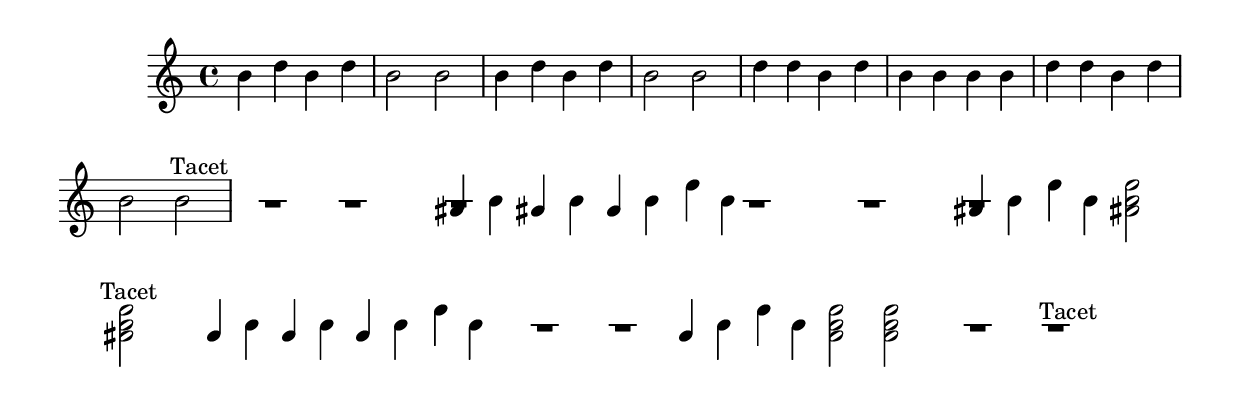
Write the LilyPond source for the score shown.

%% -*- coding: utf-8 -*-
\version "2.16.0"

%%\header { texidoc="1 - Primeira Nota"}

\relative c'' {

  \override Staff.TimeSignature #'style = #'()
  \time 4/4 
  \override Score.BarNumber #'transparent = ##t
  \override Score.RehearsalMark #'font-size = #-2


  %% CAVAQUINHO - BANJO
  \tag #'cv {
    
    b4 d b d
    b2 b
    b4 d b d
    b2 b
    d4 d b d
    b b b b
    d d b d
    b2 b
    
  }

  %% BANDOLIM
  \tag #'bd {

    \override Staff.Clef #'transparent = ##t
    \override Staff.TimeSignature #'transparent = ##t
    \stopStaff
    s^\markup {\hspace #-7 "Tacet"}

  }

  %% VIOLA
  \tag #'va {
    R1 R
    gis4 b gis b
    gis b e b

    R1 R
    gis4 b e b
    <gis b e>2 <gis b e>
  }

  %% VIOLÃO TENOR
  \tag #'vt {

    \override Staff.Clef #'transparent = ##t
    \override Staff.TimeSignature #'transparent = ##t
    \stopStaff
    s^\markup {\hspace #-7 "Tacet"}

  }

  %% VIOLÃO
  \tag #'vi {
    \clef "G_8"

    g,4 b g b
    g b e b

    R1 R
    g4 b e b
    <g b e>2 <g b e>
    
    R1 R
  }


  %% BAIXO - BAIXOLÃO
  \tag #'bx {

    \override Staff.Clef #'transparent = ##t
    \override Staff.TimeSignature #'transparent = ##t
    \stopStaff
    s^\markup {\hspace #-7 "Tacet"}

  }


  %% END DOCUMENT
  \bar "|."
}